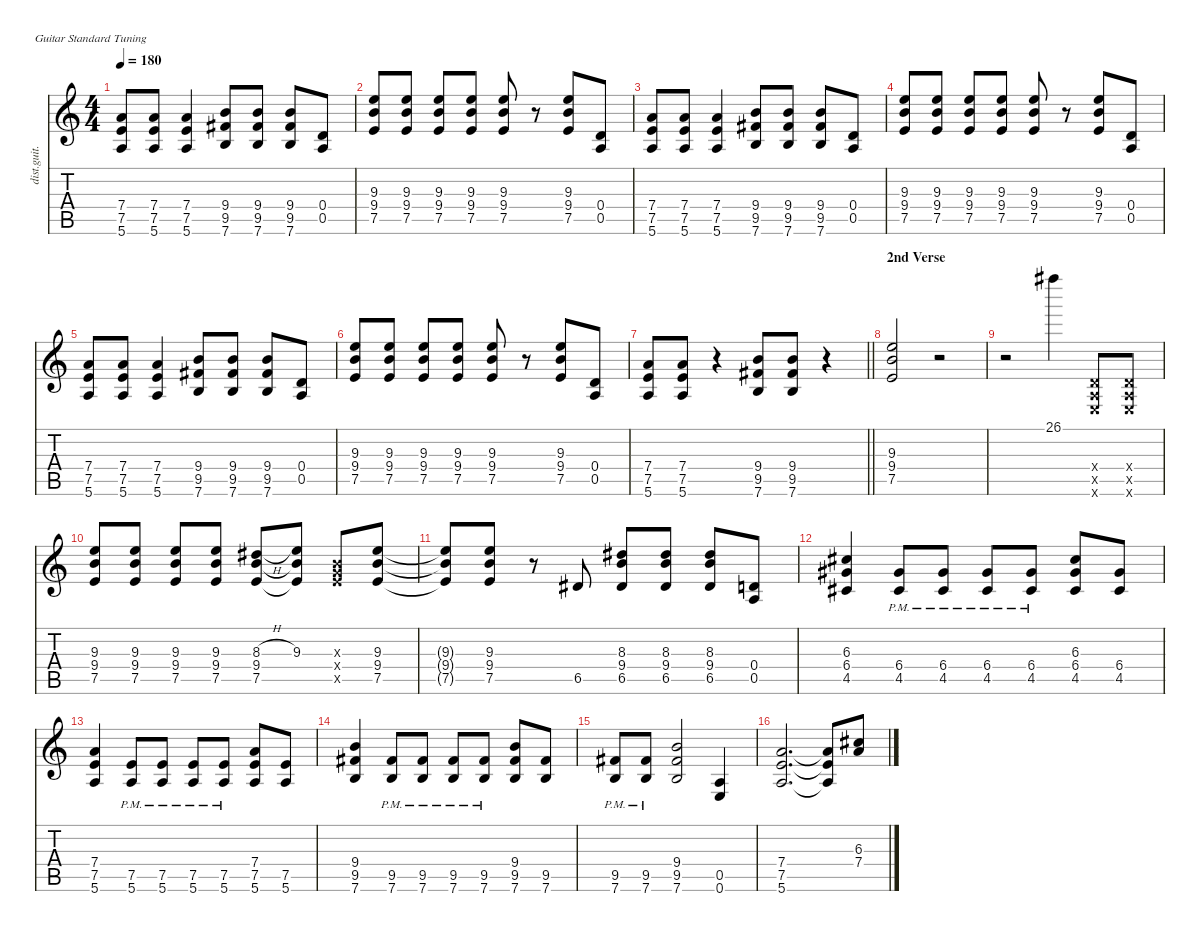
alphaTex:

\defaultSystemsLayout 4
\hideDynamics
\bracketExtendMode nobrackets
\otherSystemsTrackNameOrientation horizontal
\track ("Guitar: Azusa Nakano" "dist.guit.") {instrument distortionguitar}
\staff {score tabs}
\tuning (E4 B3 G3 D3 A2 E2)
\ts (4 4)
\tempo 180
\clef g2
\ks c
(7.4 7.5 5.6).8{dy f} (7.4 7.5 5.6).8 (7.4 7.5 5.6).4 (9.4 9.5{acc #} 7.6).8 (9.4 9.5{acc #} 7.6).8 (9.4 9.5{acc #} 7.6).8 (0.4 0.5).8 |
(9.3 9.4 7.5).8 (9.3 9.4 7.5).8 (9.3 9.4 7.5).8 (9.3 9.4 7.5).8 (9.3 9.4 7.5).8 r.8 (9.3 9.4 7.5).8 (0.4 0.5).8 |
(7.4 7.5 5.6).8 (7.4 7.5 5.6).8 (7.4 7.5 5.6).4 (9.4 9.5{acc #} 7.6).8 (9.4 9.5{acc #} 7.6).8 (9.4 9.5{acc #} 7.6).8 (0.4 0.5).8 |
(9.3 9.4 7.5).8 (9.3 9.4 7.5).8 (9.3 9.4 7.5).8 (9.3 9.4 7.5).8 (9.3 9.4 7.5).8 r.8 (9.3 9.4 7.5).8 (0.4 0.5).8 |
(7.4 7.5 5.6).8 (7.4 7.5 5.6).8 (7.4 7.5 5.6).4 (9.4 9.5{acc #} 7.6).8 (9.4 9.5{acc #} 7.6).8 (9.4 9.5{acc #} 7.6).8 (0.4 0.5).8 |
(9.3 9.4 7.5).8 (9.3 9.4 7.5).8 (9.3 9.4 7.5).8 (9.3 9.4 7.5).8 (9.3 9.4 7.5).8 r.8 (9.3 9.4 7.5).8 (0.4 0.5).8 |
\barLineRight lightlight
(7.4 7.5 5.6).8 (7.4 7.5 5.6).8 r.4 (9.4 9.5{acc #} 7.6).8 (9.4 9.5{acc #} 7.6).8 r.4 |
\section ("" "2nd Verse")
(9.3 9.4 7.5).2 r.2 |
r.2 26.1{acc #}.4 (0.4{x} 0.5{x} 0.6{x}).8 (0.4{x} 0.5{x} 0.6{x}).8 |
(9.3 9.4 7.5).8 (9.3 9.4 7.5).8 (9.3 9.4 7.5).8 (9.3 9.4 7.5).8 (8.3{h acc #} 9.4 7.5).8 (9.3 9.4{t} 7.5{t}).8 (0.3{x} 9.4{x} 7.5{x}).8 (9.3 9.4 7.5).8 |
(9.3{t} 9.4{t} 7.5{t}).8 (9.3 9.4 7.5).8 r.8 6.5{acc #}.8 (8.3{acc #} 9.4 6.5{acc #}).8 (8.3{acc #} 9.4 6.5{acc #}).8 (8.3{acc #} 9.4 6.5{acc #}).8 (0.4 0.5).8 |
(6.3{acc #} 6.4{acc #} 4.5{acc #}).4 (6.4{pm acc #} 4.5{pm acc #}).8 (6.4{pm acc #} 4.5{pm acc #}).8 (6.4{pm acc #} 4.5{pm acc #}).8 (6.4{pm acc #} 4.5{pm acc #}).8 (6.3{acc #} 6.4{acc #} 4.5{acc #}).8 (6.4{acc #} 4.5{acc #}).8 |
(7.4 7.5 5.6).4 (7.5{pm} 5.6{pm}).8 (7.5{pm} 5.6{pm}).8 (7.5{pm} 5.6{pm}).8 (7.5{pm} 5.6{pm}).8 (7.4 7.5 5.6).8 (7.5 5.6).8 |
(9.4 9.5{acc #} 7.6).4 (9.5{pm acc #} 7.6{pm}).8 (9.5{pm acc #} 7.6{pm}).8 (9.5{pm acc #} 7.6{pm}).8 (9.5{pm acc #} 7.6{pm}).8 (9.4 9.5{acc #} 7.6).8 (9.5{acc #} 7.6).8 |
(9.5{pm acc #} 7.6{pm}).8 (9.5{pm acc #} 7.6{pm}).8 (9.4 9.5{acc #} 7.6).2 (0.5 0.6).4 |
(7.4 7.5 5.6).2{d} (7.4{t} 7.5{t} 5.6{t}).8 (6.3{acc #} 7.4).8
